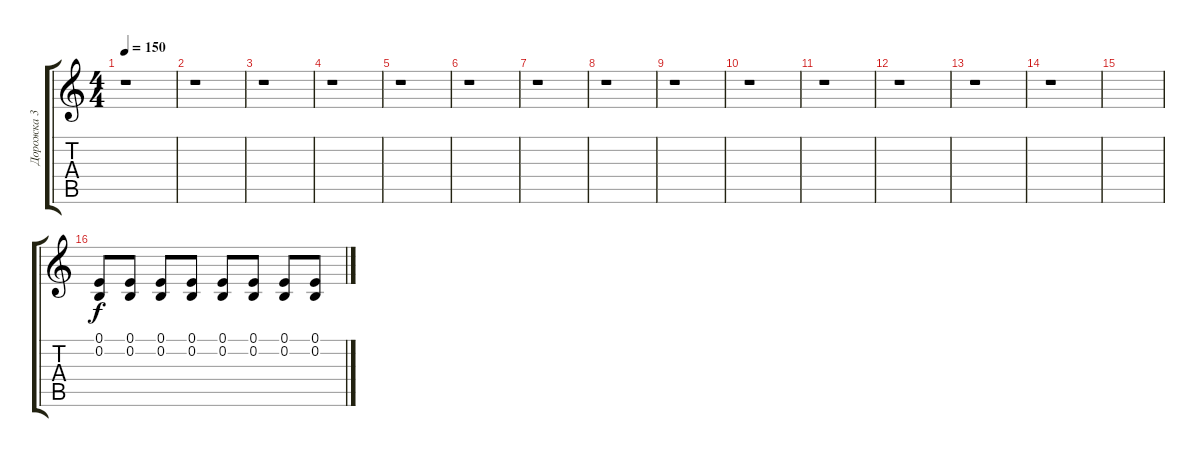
\track ("Дорожка 3" "Дорожка 3") {instrument orchestralharp}
\staff {score tabs}
\tuning (E4 B3 G3 D3 A2 E2) {hide}
\ts (4 4)
\tempo 150
\clef g2
\ks c
r.1{dy f} |
r.1 |
r.1 |
r.1 |
r.1 |
r.1 |
r.1 |
r.1 |
r.1 |
r.1 |
r.1 |
r.1 |
r.1 |
r.1 |
|
(0.1 0.2).8 (0.1 0.2).8 (0.1 0.2).8 (0.1 0.2).8 (0.1 0.2).8 (0.1 0.2).8 (0.1 0.2).8 (0.1 0.2).8
